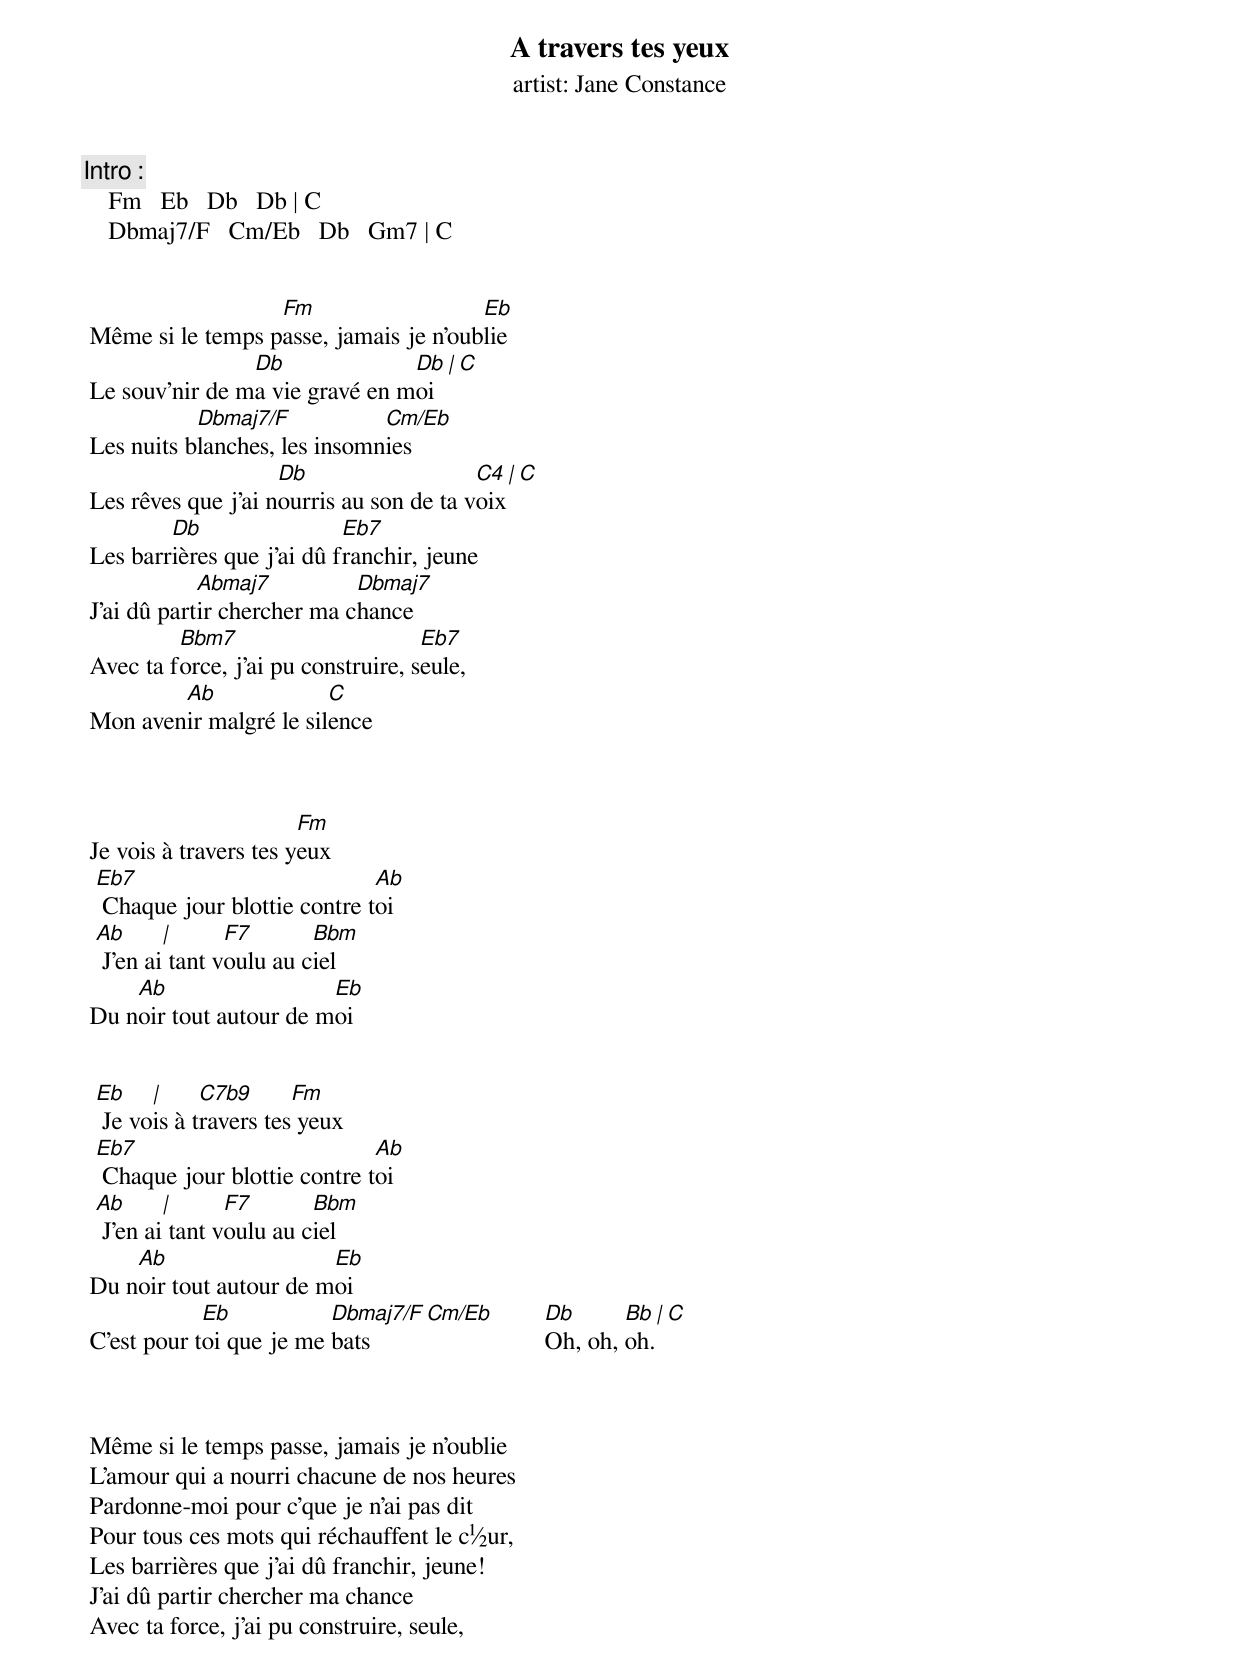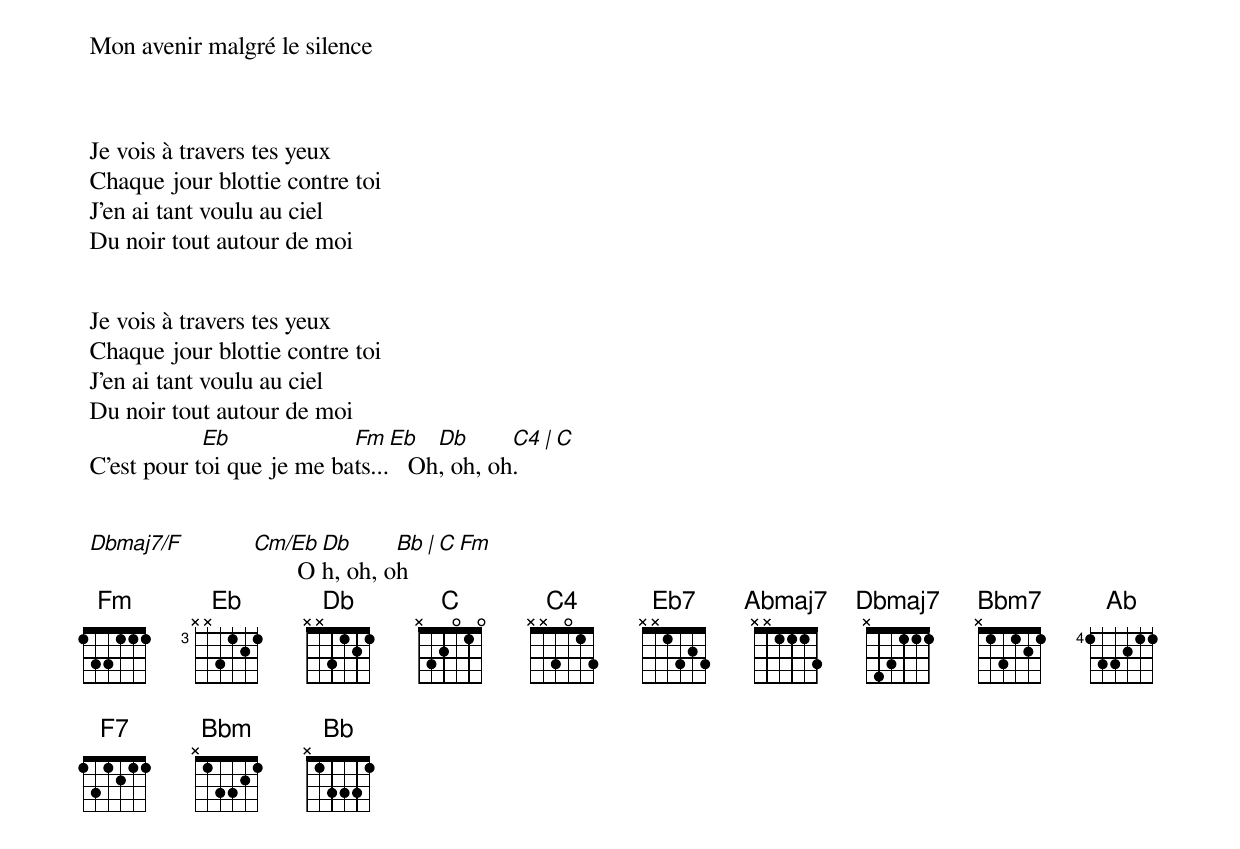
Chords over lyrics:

A travers tes yeux
artist: Jane Constance


Intro :
    Fm   Eb   Db   Db | C
    Dbmaj7/F   Cm/Eb   Db   Gm7 | C


                   Fm                   Eb
 Même si le temps passe, jamais je n'oublie
                 Db              Db | C
 Le souv'nir de ma vie gravé en moi
            Dbmaj7/F           Cm/Eb
 Les nuits blanches, les insomnies
                     Db                   C4 | C
 Les rêves que j'ai nourris au son de ta voix
         Db                 Eb7
 Les barrières que j'ai dû franchir, jeune
             Abmaj7          Dbmaj7
 J'ai dû partir chercher ma chance
          Bbm7                       Eb7
 Avec ta force, j'ai pu construire, seule,
         Ab              C
 Mon avenir malgré le silence



                        Fm
 Je vois à travers tes yeux
  Eb7                          Ab
   Chaque jour blottie contre toi
  Ab      |      F7       Bbm
   J'en ai tant voulu au ciel
     Ab                  Eb
 Du noir tout autour de moi


  Eb    |     C7b9      Fm
   Je vois à travers tes yeux
  Eb7                          Ab
   Chaque jour blottie contre toi
  Ab      |      F7       Bbm
   J'en ai tant voulu au ciel
     Ab                  Eb
 Du noir tout autour de moi
             Eb           Dbmaj7/F   Cm/Eb   Db      Bb | C
 C'est pour toi que je me bats               Oh, oh, oh.



 Même si le temps passe, jamais je n'oublie
 L'amour qui a nourri chacune de nos heures
 Pardonne-moi pour c'que je n'ai pas dit
 Pour tous ces mots qui réchauffent le c½ur,
 Les barrières que j'ai dû franchir, jeune!
 J'ai dû partir chercher ma chance
 Avec ta force, j'ai pu construire, seule,
 Mon avenir malgré le silence



 Je vois à travers tes yeux
 Chaque jour blottie contre toi
 J'en ai tant voulu au ciel
 Du noir tout autour de moi


 Je vois à travers tes yeux
 Chaque jour blottie contre toi
 J'en ai tant voulu au ciel
 Du noir tout autour de moi
             Eb             Fm   Eb   Db      C4 | C
 C'est pour toi que je me bats...   Oh, oh, oh.


 Dbmaj7/F   Cm/Eb   Db      Bb | C    Fm
                   Oh, oh, oh
